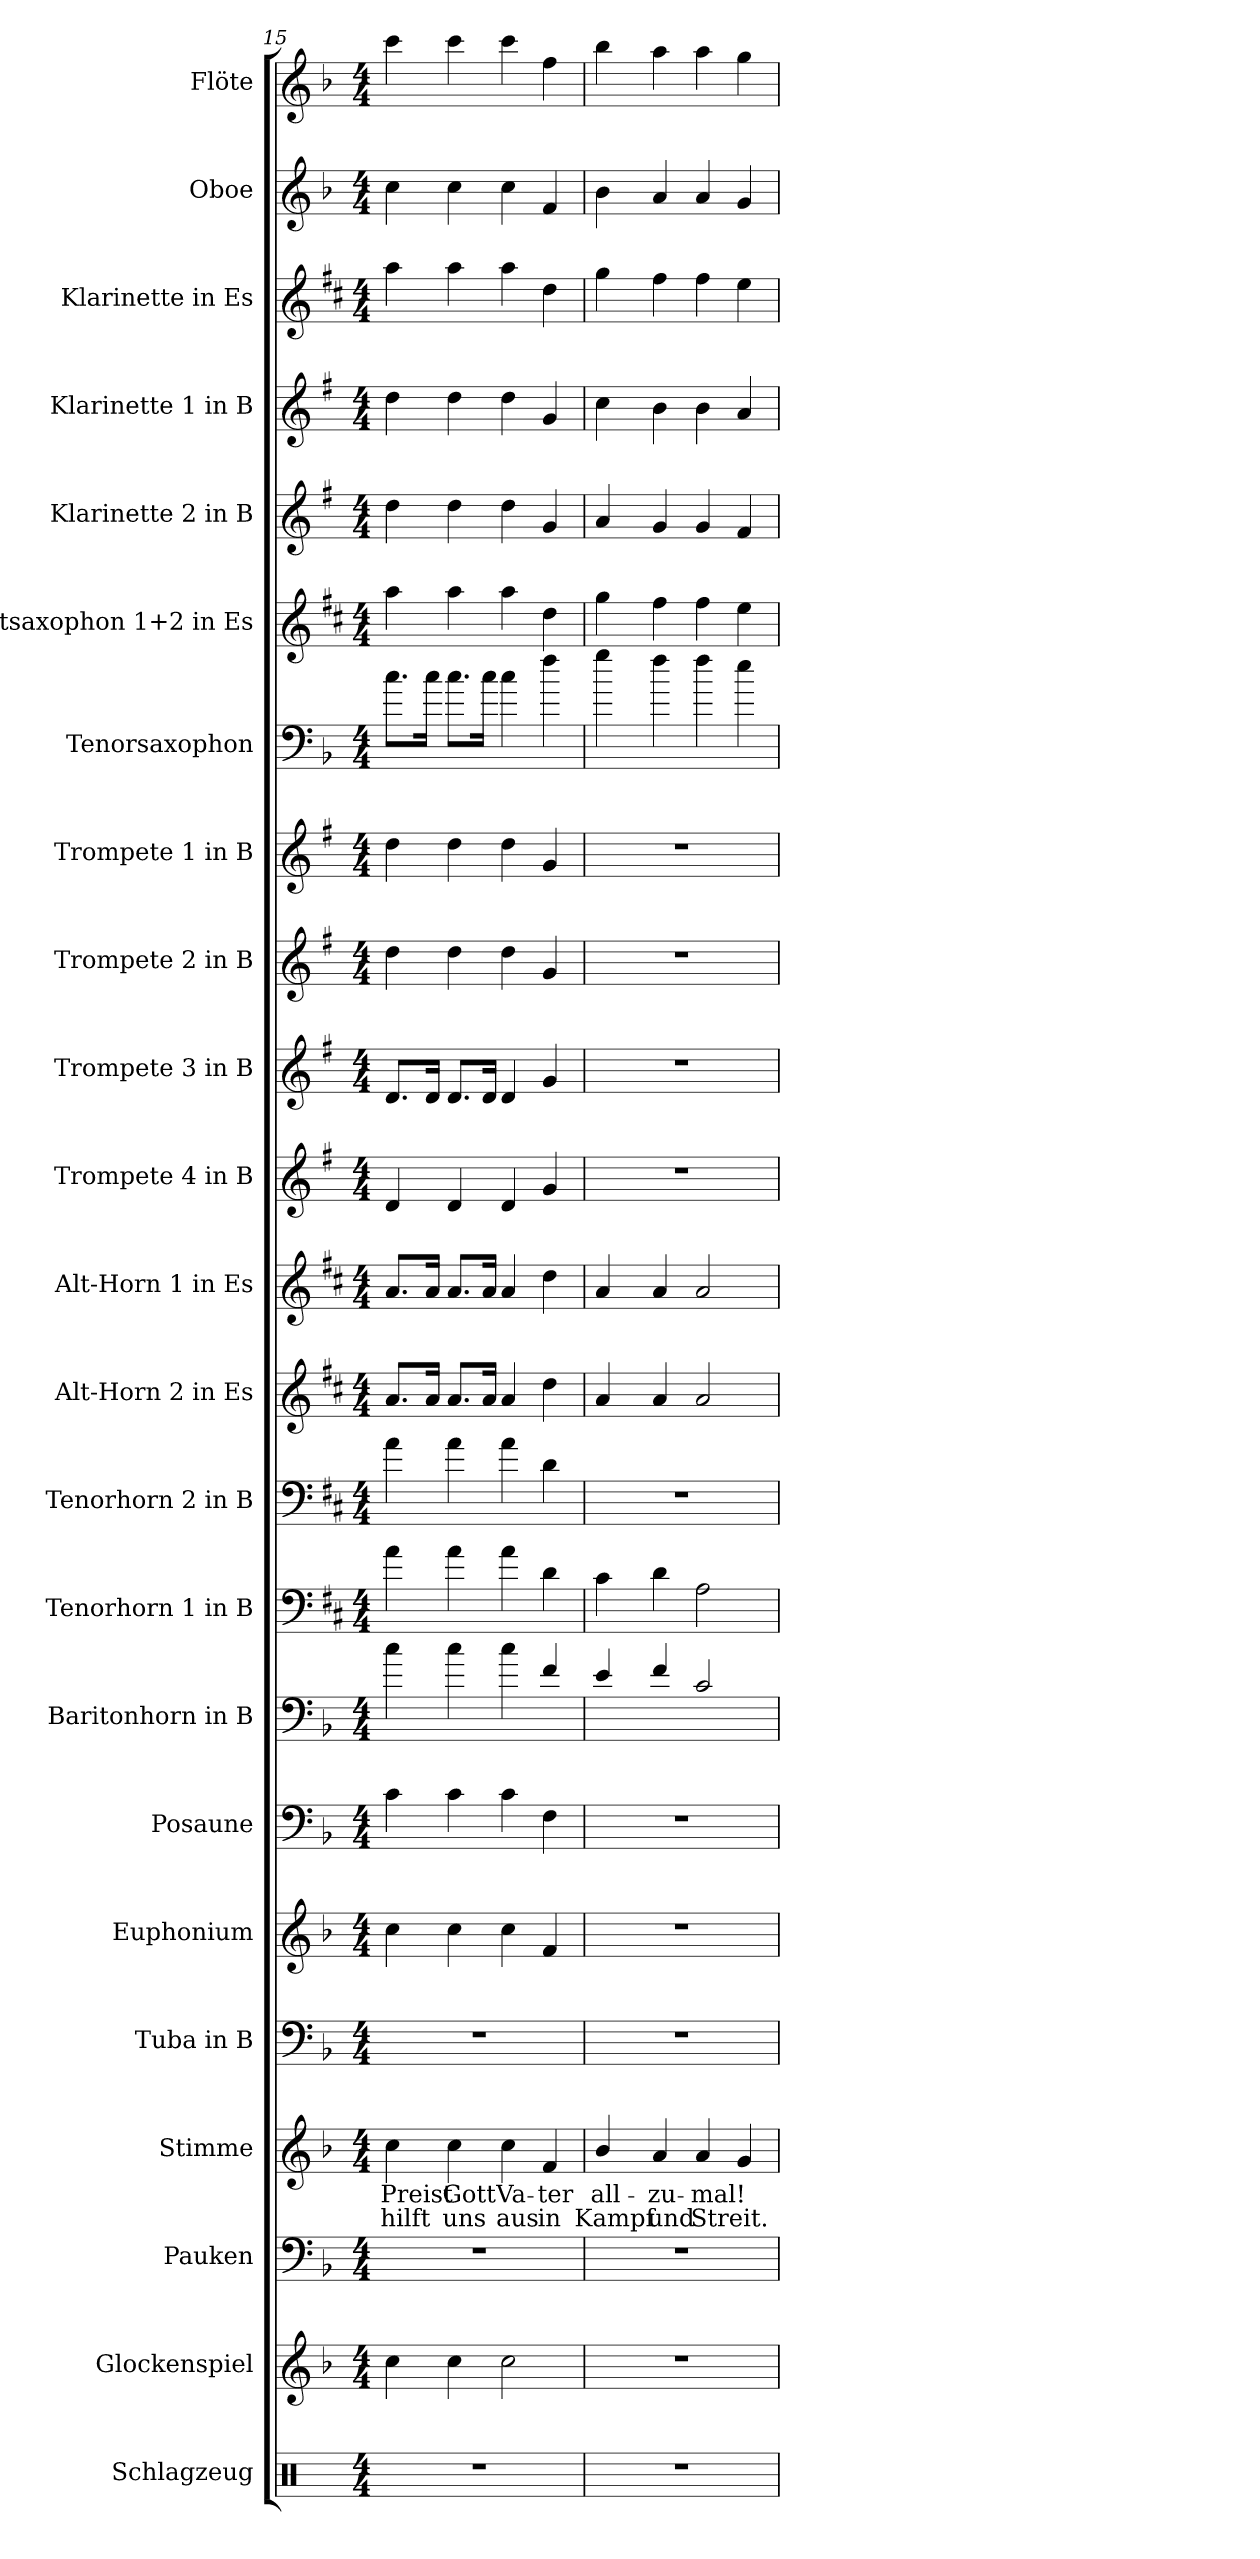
**kern	**kern	**kern	**kern	**text	**text	**kern	**kern	**kern	**kern	**kern	**kern	**kern	**kern	**kern	**kern	**kern	**kern	**kern	**kern	**kern	**kern	**kern	**kern	**kern
*part23	*part22	*part21	*part20	*part20	*part20	*part19	*part18	*part17	*part16	*part15	*part14	*part13	*part12	*part11	*part10	*part9	*part8	*part7	*part6	*part5	*part4	*part3	*part2	*part1
*staff23	*staff22	*staff21	*staff20	*staff20	*staff20	*staff19	*staff18	*staff17	*staff16	*staff15	*staff14	*staff13	*staff12	*staff11	*staff10	*staff9	*staff8	*staff7	*staff6	*staff5	*staff4	*staff3	*staff2	*staff1
*I"Schlagzeug	*I"Glockenspiel	*I"Pauken	*I"Stimme	*	*	*I"Tuba in B	*I"Euphonium	*I"Posaune	*I"Baritonhorn in B	*I"Tenorhorn  1 in B	*I"Tenorhorn 2 in B	*I"Alt-Horn 2 in Es	*I"Alt-Horn 1 in Es	*I"Trompete 4 in B	*I"Trompete 3 in B	*I"Trompete 2  in B	*I"Trompete 1 in B	*I"Tenorsaxophon	*I"Altsaxophon 1+2 in Es	*I"Klarinette 2  in B	*I"Klarinette 1 in B	*I"Klarinette in Es	*I"Oboe	*I"Flöte
*clefX	*clefG2	*clefF4	*clefG2	*	*	*clefF4	*clefG2	*clefF4	*clefF4	*clefF4	*clefF4	*clefG2	*clefG2	*clefG2	*clefG2	*clefG2	*clefG2	*clefF4	*clefG2	*clefG2	*clefG2	*clefG2	*clefG2	*clefG2
*	*ITrd-14c-24	*	*	*	*	*	*ITrd8c14	*	*ITrd8c14	*ITrd5c9	*ITrd5c9	*ITrd5c9	*ITrd5c9	*ITrd1c2	*ITrd1c2	*ITrd1c2	*ITrd1c2	*ITrd8c14	*ITrd5c9	*ITrd1c2	*ITrd1c2	*ITrd-2c-3	*	*
*k[]	*k[b-]	*k[b-]	*k[b-]	*	*	*k[b-]	*k[b-]	*k[b-]	*k[b-]	*k[b-]	*k[b-]	*k[b-]	*k[b-]	*k[b-]	*k[b-]	*k[b-]	*k[b-]	*k[b-]	*k[b-]	*k[b-]	*k[b-]	*k[b-]	*k[b-]	*k[b-]
*C:	*F:	*F:	*F:	*	*	*F:	*F:	*F:	*F:	*F:	*F:	*F:	*F:	*F:	*F:	*F:	*F:	*F:	*F:	*F:	*F:	*F:	*F:	*F:
*M4/4	*M4/4	*M4/4	*M4/4	*	*	*M4/4	*M4/4	*M4/4	*M4/4	*M4/4	*M4/4	*M4/4	*M4/4	*M4/4	*M4/4	*M4/4	*M4/4	*M4/4	*M4/4	*M4/4	*M4/4	*M4/4	*M4/4	*M4/4
=15	=15	=15	=15	=15	=15	=15	=15	=15	=15	=15	=15	=15	=15	=15	=15	=15	=15	=15	=15	=15	=15	=15	=15	=15
!	!	!	!	!LO:LY:b:color=#000000	!LO:LY:b:color=#000000	!	!	!	!	!	!	!	!	!	!	!	!	!	!	!	!	!	!	!
1r	4cccci\	1r	4cci\	Preist	hilft	1r	4ci\	4ci\	4ci\	4ci\	4ci\	8.ci/L	8.ci/L	4ci/	8.ci/L	4cci\	4cci\	8.ci\L	4cci\	4cci\	4cci\	4ccci\	4cci\	4ccci\
.	.	.	.	.	.	.	.	.	.	.	.	16ci/Jk	16ci/Jk	.	16ci/Jk	.	.	16ci\Jk	.	.	.	.	.	.
!	!	!	!	!LO:LY:b:color=#000000	!LO:LY:b:color=#000000	!	!	!	!	!	!	!	!	!	!	!	!	!	!	!	!	!	!	!
.	4cccci\	.	4cci\	Gott	uns	.	4ci\	4ci\	4ci\	4ci\	4ci\	8.ci/L	8.ci/L	4ci/	8.ci/L	4cci\	4cci\	8.ci\L	4cci\	4cci\	4cci\	4ccci\	4cci\	4ccci\
.	.	.	.	.	.	.	.	.	.	.	.	16ci/Jk	16ci/Jk	.	16ci/Jk	.	.	16ci\Jk	.	.	.	.	.	.
!	!	!	!	!LO:LY:b:color=#000000	!LO:LY:b:color=#000000	!	!	!	!	!	!	!	!	!	!	!	!	!	!	!	!	!	!	!
.	2cccci\	.	4cci\	Va-	aus	.	4ci\	4ci\	4ci\	4ci\	4ci\	4ci/	4ci/	4ci/	4ci/	4cci\	4cci\	4ci\	4cci\	4cci\	4cci\	4ccci\	4cci\	4ccci\
!	!	!	!	!LO:LY:b:color=#000000	!LO:LY:b:color=#000000	!	!	!	!	!	!	!	!	!	!	!	!	!	!	!	!	!	!	!
.	.	.	4fi/	-ter	in	.	4Fi/	4Fi\	4Fi/	4Fi\	4Fi\	4fi\	4fi\	4fi/	4fi/	4fi/	4fi/	4fi\	4fi\	4fi/	4fi/	4ffi\	4fi/	4ffi\
=16	=16	=16	=16	=16	=16	=16	=16	=16	=16	=16	=16	=16	=16	=16	=16	=16	=16	=16	=16	=16	=16	=16	=16	=16
!	!	!	!	!LO:LY:b:color=#000000	!LO:LY:b:color=#000000	!	!	!	!	!	!	!	!	!	!	!	!	!	!	!	!	!	!	!
1r	1r	1r	4b-i/	all-	Kampf	1r	1r	1r	4Ei/	4Ei\	1r	4ci/	4ci/	1r	1r	1r	1r	4gi\	4b-i\	4gi/	4b-i\	4bb-i\	4b-i\	4bb-i\
!	!	!	!	!LO:LY:b:color=#000000	!LO:LY:b:color=#000000	!	!	!	!	!	!	!	!	!	!	!	!	!	!	!	!	!	!	!
.	.	.	4ai/	-zu-	und	.	.	.	4Fi/	4Fi\	.	4ci/	4ci/	.	.	.	.	4fi\	4ai\	4fi/	4ai\	4aai\	4ai/	4aai\
!	!	!	!	!LO:LY:b:color=#000000	!LO:LY:b:color=#000000	!	!	!	!	!	!	!	!	!	!	!	!	!	!	!	!	!	!	!
.	.	.	4ai/	-mal!	Streit.	.	.	.	2Ci/	2Ci\	.	2ci/	2ci/	.	.	.	.	4fi\	4ai\	4fi/	4ai\	4aai\	4ai/	4aai\
.	.	.	4gi/	.	.	.	.	.	.	.	.	.	.	.	.	.	.	4ei\	4gi\	4ei/	4gi/	4ggi\	4gi/	4ggi\
=	=	=	=	=	=	=	=	=	=	=	=	=	=	=	=	=	=	=	=	=	=	=	=	=
*-	*-	*-	*-	*-	*-	*-	*-	*-	*-	*-	*-	*-	*-	*-	*-	*-	*-	*-	*-	*-	*-	*-	*-	*-
